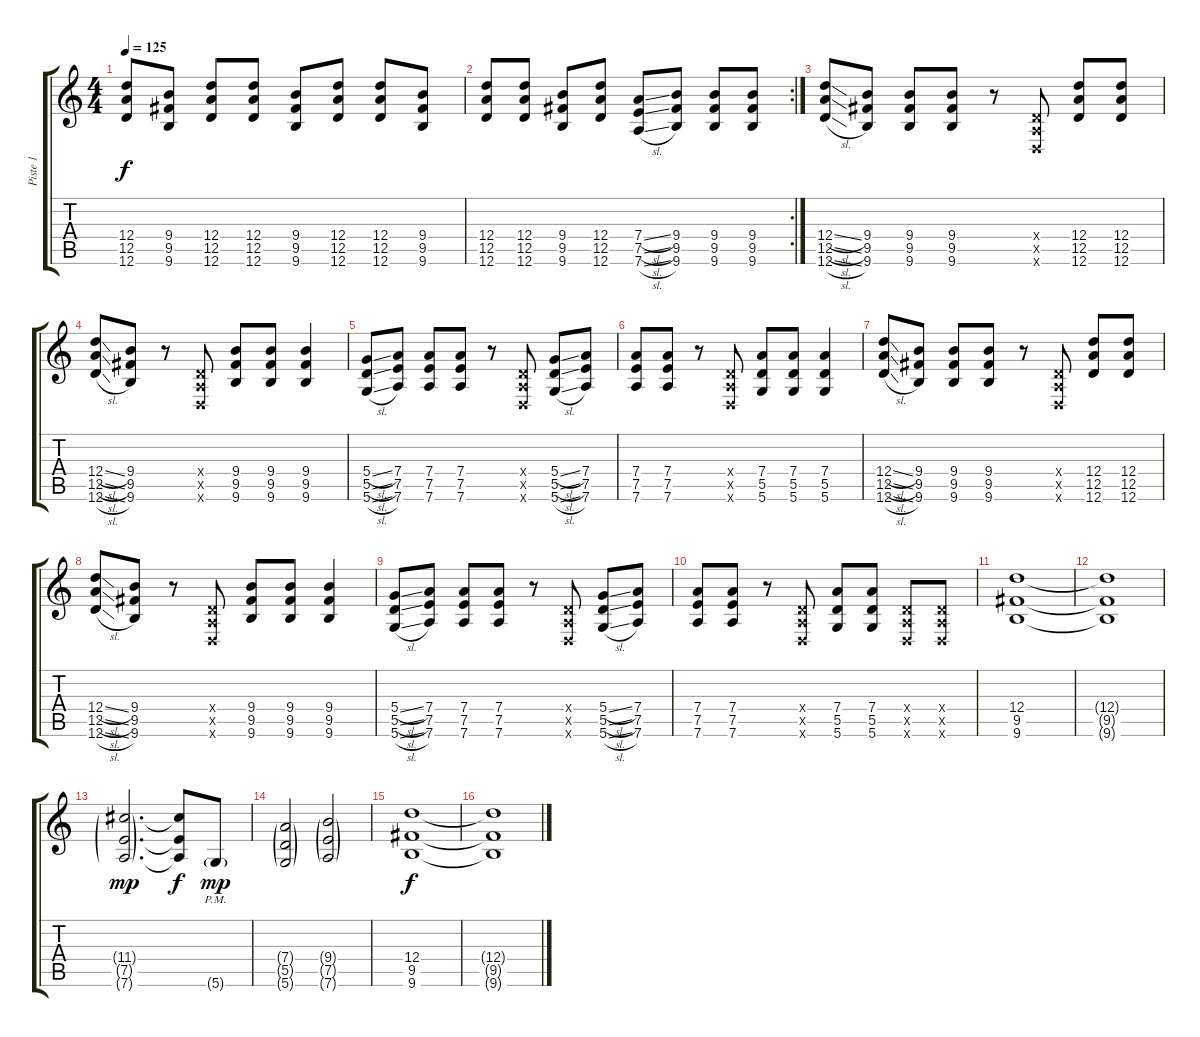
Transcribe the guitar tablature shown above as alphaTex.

\track ("Piste 1" "Piste 1") {instrument overdrivenguitar}
\staff {score tabs}
\tuning (E4 B3 G3 D3 A2 D2) {hide}
\ts (4 4)
\tempo 125
\clef g2
\ks c
(12.4 12.5 12.6).8{dy f} (9.4 9.5 9.6).8 (12.4 12.5 12.6).8 (12.4 12.5 12.6).8 (9.4 9.5 9.6).8 (12.4 12.5 12.6).8 (12.4 12.5 12.6).8 (9.4 9.5 9.6).8 |
\rc 2
(12.4 12.5 12.6).8 (12.4 12.5 12.6).8 (9.4 9.5 9.6).8 (12.4 12.5 12.6).8 (7.4{sl} 7.5{sl} 7.6{sl}).8 (9.4 9.5 9.6).8 (9.4 9.5 9.6).8 (9.4 9.5 9.6).8 |
(12.4{sl} 12.5{sl} 12.6{sl}).8 (9.4 9.5 9.6).8 (9.4 9.5 9.6).8 (9.4 9.5 9.6).8 r.8 (0.4{x} 0.5{x} 0.6{x}).8 (12.4 12.5 12.6).8 (12.4 12.5 12.6).8 |
(12.4{sl} 12.5{sl} 12.6{sl}).8 (9.4 9.5 9.6).8 r.8 (0.4{x} 0.5{x} 0.6{x}).8 (9.4 9.5 9.6).8 (9.4 9.5 9.6).8 (9.4 9.5 9.6).4 |
(5.4{sl} 5.5{sl} 5.6{sl}).8 (7.4 7.5 7.6).8 (7.4 7.5 7.6).8 (7.4 7.5 7.6).8 r.8 (0.4{x} 0.5{x} 0.6{x}).8 (5.4{sl} 5.5{sl} 5.6{sl}).8 (7.4 7.5 7.6).8 |
(7.4 7.5 7.6).8 (7.4 7.5 7.6).8 r.8 (0.4{x} 0.5{x} 0.6{x}).8 (7.4 5.5 5.6).8 (7.4 5.5 5.6).8 (7.4 5.5 5.6).4 |
(12.4{sl} 12.5{sl} 12.6{sl}).8 (9.4 9.5 9.6).8 (9.4 9.5 9.6).8 (9.4 9.5 9.6).8 r.8 (0.4{x} 0.5{x} 0.6{x}).8 (12.4 12.5 12.6).8 (12.4 12.5 12.6).8 |
(12.4{sl} 12.5{sl} 12.6{sl}).8 (9.4 9.5 9.6).8 r.8 (0.4{x} 0.5{x} 0.6{x}).8 (9.4 9.5 9.6).8 (9.4 9.5 9.6).8 (9.4 9.5 9.6).4 |
(5.4{sl} 5.5{sl} 5.6{sl}).8 (7.4 7.5 7.6).8 (7.4 7.5 7.6).8 (7.4 7.5 7.6).8 r.8 (0.4{x} 0.5{x} 0.6{x}).8 (5.4{sl} 5.5{sl} 5.6{sl}).8 (7.4 7.5 7.6).8 |
(7.4 7.5 7.6).8 (7.4 7.5 7.6).8 r.8 (0.4{x} 0.5{x} 0.6{x}).8 (7.4 5.5 5.6).8 (7.4 5.5 5.6).8 (0.4{x} 0.5{x} 0.6{x}).8 (0.4{x} 0.5{x} 0.6{x}).8 |
(12.4 9.5 9.6).1 |
(12.4{t} 9.5{t} 9.6{t}).1 |
(11.4{g} 7.5{g} 7.6{g}).2{d dy mp} (11.4{t} 7.5{t} 7.6{t}).8{dy f} 5.6{g pm}.8{dy mp} |
(7.4{g} 5.5{g} 5.6{g}).2 (9.4{g} 7.5{g} 7.6{g}).2 |
(12.4 9.5 9.6).1{dy f} |
(12.4{t} 9.5{t} 9.6{t}).1
